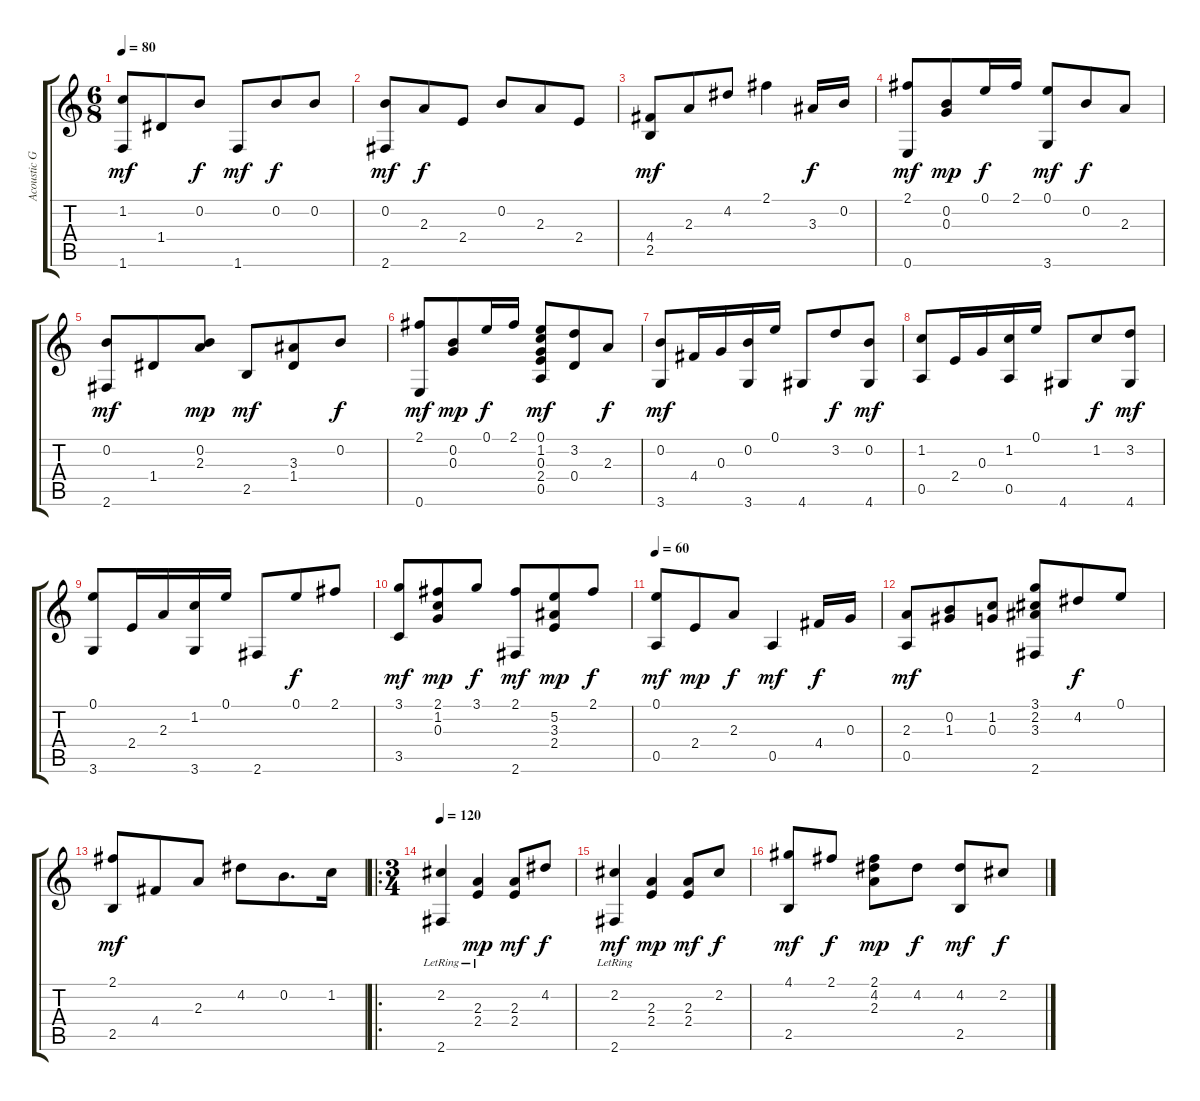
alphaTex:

\track ("Acoustic Guitar" "Acoustic G") {instrument acousticguitarnylon}
\staff {score tabs}
\tuning (E4 B3 G3 D3 A2 E2) {hide}
\ts (6 8)
\tempo 80
\clef g2
\ks c
(1.2 1.6).8{dy mf} 1.4.8 0.2.8{dy f} 1.6.8{dy mf} 0.2.8{dy f} 0.2.8 |
(0.2 2.6).8{dy mf} 2.3.8{dy f} 2.4.8 0.2.8 2.3.8 2.4.8 |
(4.4 2.5).8{dy mf} 2.3.8 4.2.8 2.1.4 3.3.16{dy f} 0.2.16 |
(2.1 0.6).8{dy mf} (0.2 0.3).8{dy mp} 0.1.16{dy f} 2.1.16 (0.1 3.6).8{dy mf} 0.2.8{dy f} 2.3.8 |
(0.2 2.6).8{dy mf} 1.4.8 (0.2 2.3).8{dy mp} 2.5.8{dy mf} (3.3 1.4).8 0.2.8{dy f} |
(2.1 0.6).8{dy mf} (0.2 0.3).8{dy mp} 0.1.16{dy f} 2.1.16 (0.1 1.2 0.3 2.4 0.5).8{dy mf} (3.2 0.4).8 2.3.8{dy f} |
(0.2 3.6).8{dy mf} 4.4.16 0.3.16 (0.2 3.6).16 0.1.16 4.6.8 3.2.8{dy f} (0.2 4.6).8{dy mf} |
(1.2 0.5).8 2.4.16 0.3.16 (1.2 0.5).16 0.1.16 4.6.8 1.2.8{dy f} (3.2 4.6).8{dy mf} |
(0.1 3.6).8 2.4.16 2.3.16 (1.2 3.6).16 0.1.16 2.6.8 0.1.8{dy f} 2.1.8 |
(3.1 3.5).8{dy mf} (2.1 1.2 0.3).8{dy mp} 3.1.8{dy f} (2.1 2.6).8{dy mf} (5.2 3.3 2.4).8{dy mp} 2.1.8{dy f} |
\tempo 60
(0.1 0.5).8{dy mf} 2.4.8{dy mp} 2.3.8{dy f} 0.5.4{dy mf} 4.4.16{dy f} 0.3.16 |
(2.3 0.5).8{dy mf} (0.2 1.3).8 (1.2 0.3).8 (3.1 2.2 3.3 2.6).8 4.2.8{dy f} 0.1.8 |
(2.1 2.5).8{dy mf} 4.4.8 2.3.8 4.2.8 0.2.8{d} 1.2.16 |
\ro
\ts (3 4)
\tempo 120
(2.2{lr} 2.6{lr}).4 (2.3{lr} 2.4{lr}).4{dy mp} (2.3 2.4).8{dy mf} 4.2.8{dy f} |
(2.2{lr} 2.6{lr}).4{dy mf} (2.3 2.4).4{dy mp} (2.3 2.4).8{dy mf} 2.2.8{dy f} |
(4.1 2.5).8{dy mf} 2.1.8{dy f} (2.1 4.2 2.3).8{dy mp} 4.2.8{dy f} (4.2 2.5).8{dy mf} 2.2.8{dy f}
